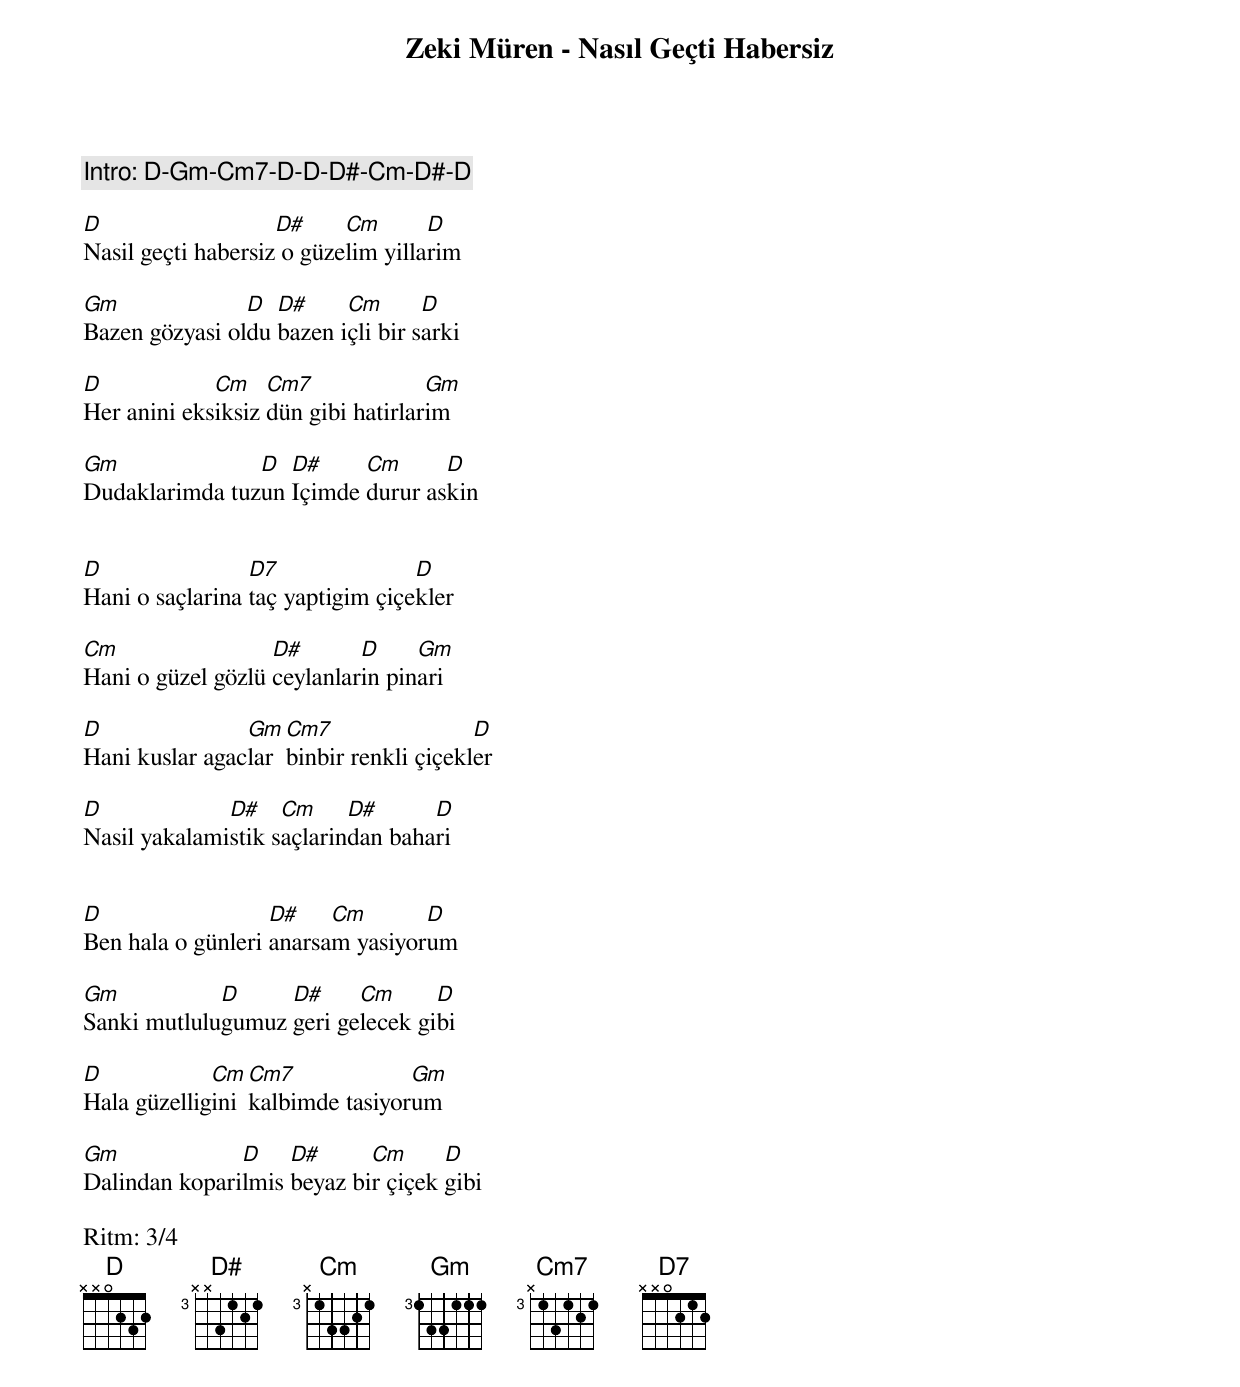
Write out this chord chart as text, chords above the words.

Zeki Müren - Nasıl Geçti Habersiz

Intro: D-Gm-Cm7-D-D-D#-Cm-D#-D

D                   D#     Cm       D
Nasil geçti habersiz o güzelim yillarim

Gm              D  D#     Cm       D
Bazen gözyasi oldu bazen içli bir sarki

D            Cm    Cm7              Gm
Her anini eksiksiz dün gibi hatirlarim

Gm              D  D#     Cm      D
Dudaklarimda tuzun Içimde durur askin


D                D7               D
Hani o saçlarina taç yaptigim çiçekler

Cm                 D#       D     Gm
Hani o güzel gözlü ceylanlarin pinari

D               Gm  Cm7                 D
Hani kuslar agaclar binbir renkli çiçekler

D             D#    Cm     D#      D
Nasil yakalamistik saçlarindan bahari


D                  D#    Cm       D
Ben hala o günleri anarsam yasiyorum

Gm           D     D#     Cm      D
Sanki mutlulugumuz geri gelecek gibi

D            Cm  Cm7             Gm
Hala güzelligini kalbimde tasiyorum

Gm             D    D#      Cm      D
Dalindan koparilmis beyaz bir çiçek gibi

Ritm: 3/4
